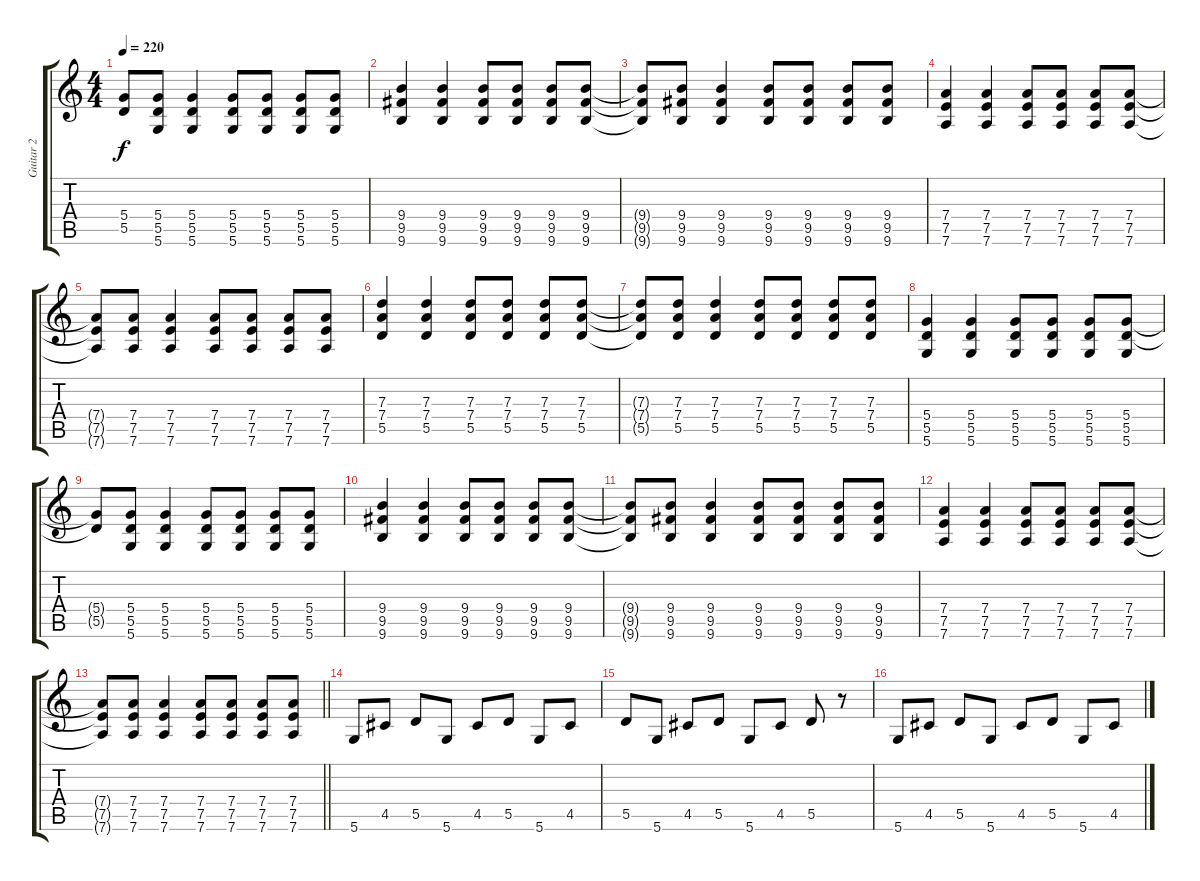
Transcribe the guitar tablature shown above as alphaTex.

\track ("Guitar 2" "Guitar 2") {instrument distortionguitar}
\staff {score tabs}
\tuning (E4 B3 G3 D3 A2 D2) {hide}
\ts (4 4)
\tempo 220
\clef g2
\ks c
(5.4{t} 5.5{t}).8{dy f} (5.4 5.5 5.6).8 (5.4 5.5 5.6).4 (5.4 5.5 5.6).8 (5.4 5.5 5.6).8 (5.4 5.5 5.6).8 (5.4 5.5 5.6).8 |
(9.4 9.5 9.6).4 (9.4 9.5 9.6).4 (9.4 9.5 9.6).8 (9.4 9.5 9.6).8 (9.4 9.5 9.6).8 (9.4 9.5 9.6).8 |
(9.4{t} 9.5{t} 9.6{t}).8 (9.4 9.5 9.6).8 (9.4 9.5 9.6).4 (9.4 9.5 9.6).8 (9.4 9.5 9.6).8 (9.4 9.5 9.6).8 (9.4 9.5 9.6).8 |
(7.4 7.5 7.6).4 (7.4 7.5 7.6).4 (7.4 7.5 7.6).8 (7.4 7.5 7.6).8 (7.4 7.5 7.6).8 (7.4 7.5 7.6).8 |
(7.4{t} 7.5{t} 7.6{t}).8 (7.4 7.5 7.6).8 (7.4 7.5 7.6).4 (7.4 7.5 7.6).8 (7.4 7.5 7.6).8 (7.4 7.5 7.6).8 (7.4 7.5 7.6).8 |
(7.3 7.4 5.5).4 (7.3 7.4 5.5).4 (7.3 7.4 5.5).8 (7.3 7.4 5.5).8 (7.3 7.4 5.5).8 (7.3 7.4 5.5).8 |
(7.3{t} 7.4{t} 5.5{t}).8 (7.3 7.4 5.5).8 (7.3 7.4 5.5).4 (7.3 7.4 5.5).8 (7.3 7.4 5.5).8 (7.3 7.4 5.5).8 (7.3 7.4 5.5).8 |
(5.4 5.5 5.6).4 (5.4 5.5 5.6).4 (5.4 5.5 5.6).8 (5.4 5.5 5.6).8 (5.4 5.5 5.6).8 (5.4 5.5 5.6).8 |
(5.4{t} 5.5{t}).8 (5.4 5.5 5.6).8 (5.4 5.5 5.6).4 (5.4 5.5 5.6).8 (5.4 5.5 5.6).8 (5.4 5.5 5.6).8 (5.4 5.5 5.6).8 |
(9.4 9.5 9.6).4 (9.4 9.5 9.6).4 (9.4 9.5 9.6).8 (9.4 9.5 9.6).8 (9.4 9.5 9.6).8 (9.4 9.5 9.6).8 |
(9.4{t} 9.5{t} 9.6{t}).8 (9.4 9.5 9.6).8 (9.4 9.5 9.6).4 (9.4 9.5 9.6).8 (9.4 9.5 9.6).8 (9.4 9.5 9.6).8 (9.4 9.5 9.6).8 |
(7.4 7.5 7.6).4 (7.4 7.5 7.6).4 (7.4 7.5 7.6).8 (7.4 7.5 7.6).8 (7.4 7.5 7.6).8 (7.4 7.5 7.6).8 |
\barLineRight lightlight
(7.4{t} 7.5{t} 7.6{t}).8 (7.4 7.5 7.6).8 (7.4 7.5 7.6).4 (7.4 7.5 7.6).8 (7.4 7.5 7.6).8 (7.4 7.5 7.6).8 (7.4 7.5 7.6).8 |
5.6.8 4.5.8 5.5.8 5.6.8 4.5.8 5.5.8 5.6.8 4.5.8 |
5.5.8 5.6.8 4.5.8 5.5.8 5.6.8 4.5.8 5.5.8 r.8 |
5.6.8 4.5.8 5.5.8 5.6.8 4.5.8 5.5.8 5.6.8 4.5.8
